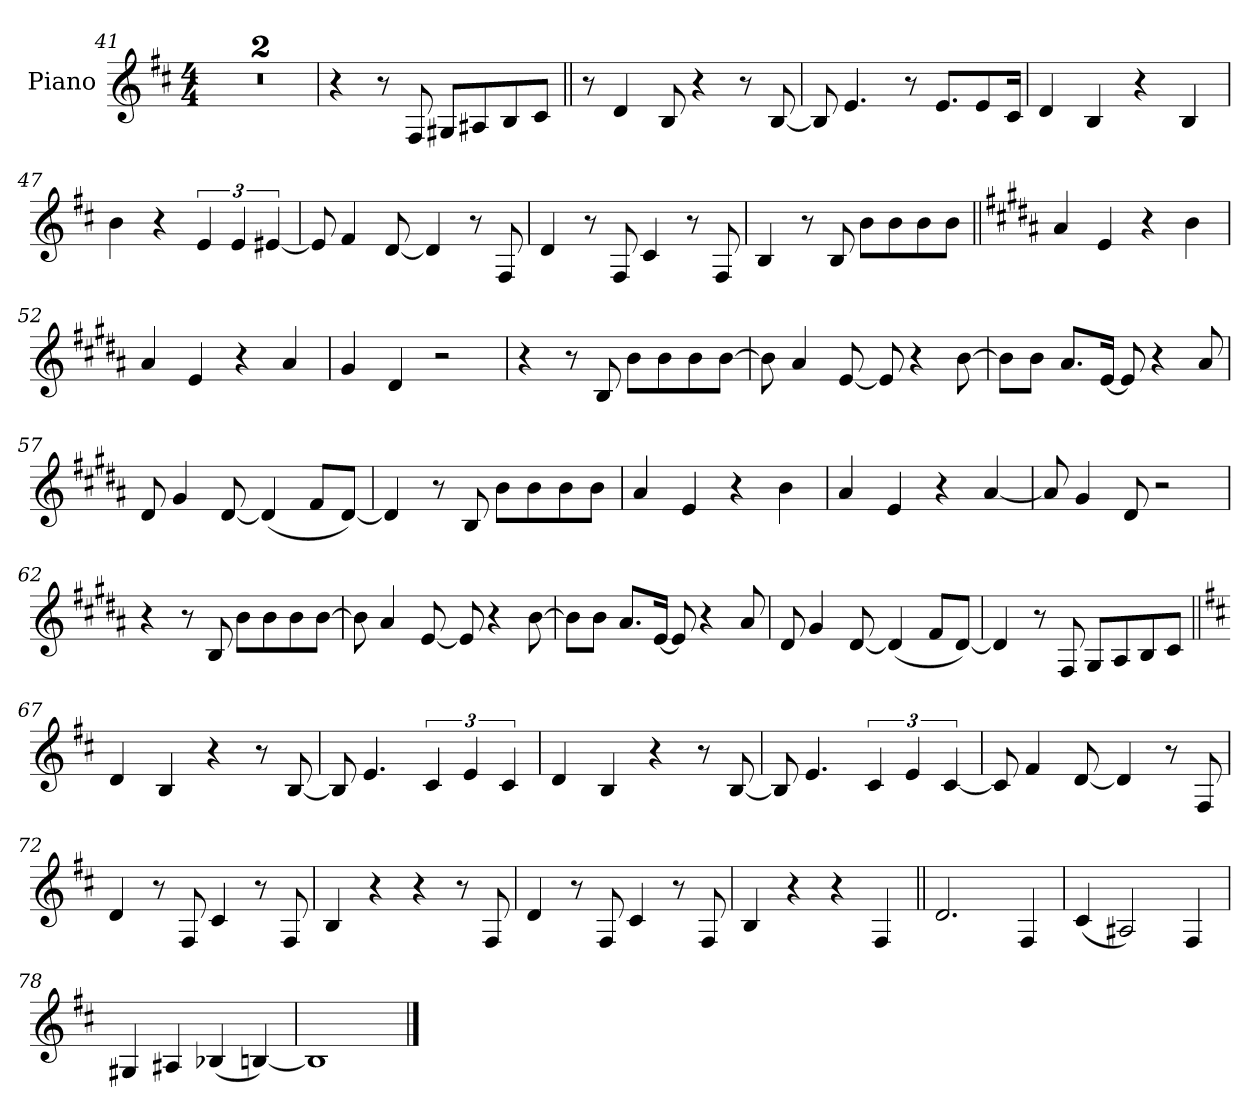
**kern
*part1
*staff1
*I"Piano
*I'Pno.
*clefG2
*k[f#c#]
*M4/4
=41
1r
=42
1r
=43
4r
8r
8F#
8G#XL
8A#X
8B
8c#J
=44||
8r
4d
8B
4r
8r
[8B
=45
8B]
4.e
8r
8.eL
8e
16c#Jk
=46
4d
4B
4r
4B
=47
4b
4r
6e
6e
[6e#X
=48
8e#]
4f#
[8d
4d]
8r
8F#
=49
4d
8r
8F#
4c#
8r
8F#
=50
4B
8r
8B
8bL
8b
8b
8bJ
=51||
*k[f#c#g#d#a#]
4a#
4e
4r
4b
=52
4a#
4e
4r
4a#
=53
4g#
4d#
2r
=54
4r
8r
8B
8bL
8b
8b
[8bJ
=55
8b]
4a#
[8e
8e]
4r
[8b
=56
8bL]
8bJ
8.a#L
[16eJk
8e]
4r
8a#
=57
8d#
4g#
[8d#
(<4d#]
8f#L
[8d#J)
=58
4d#]
8r
8B
8bL
8b
8b
8bJ
=59
4a#
4e
4r
4b
=60
4a#
4e
4r
[4a#
=61
8a#]
4g#
8d#
2r
=62
4r
8r
8B
8bL
8b
8b
[8bJ
=63
8b]
4a#
[8e
8e]
4r
[8b
=64
8bL]
8bJ
8.a#L
[16eJk
8e]
4r
8a#
=65
8d#
4g#
[8d#
(<4d#]
8f#L
[8d#J)
=66
4d#]
8r
8F#
8G#L
8A#
8B
8c#J
=67||
*k[f#c#]
4d
4B
4r
8r
[8B
=68
8B]
4.e
6c#
6e
6c#
=69
4d
4B
4r
8r
[8B
=70
8B]
4.e
6c#
6e
[6c#
=71
8c#]
4f#
[8d
4d]
8r
8F#
=72
4d
8r
8F#
4c#
8r
8F#
=73
4B
4r
4r
8r
8F#
=74
4d
8r
8F#
4c#
8r
8F#
=75
4B
4r
4r
4F#
=76||
2.d
4F#
=77
(<4c#
2A#X)
4F#
=78
4G#X
4A#X
(<4B-X
[4Bn)
=79
1B]
==
*-
